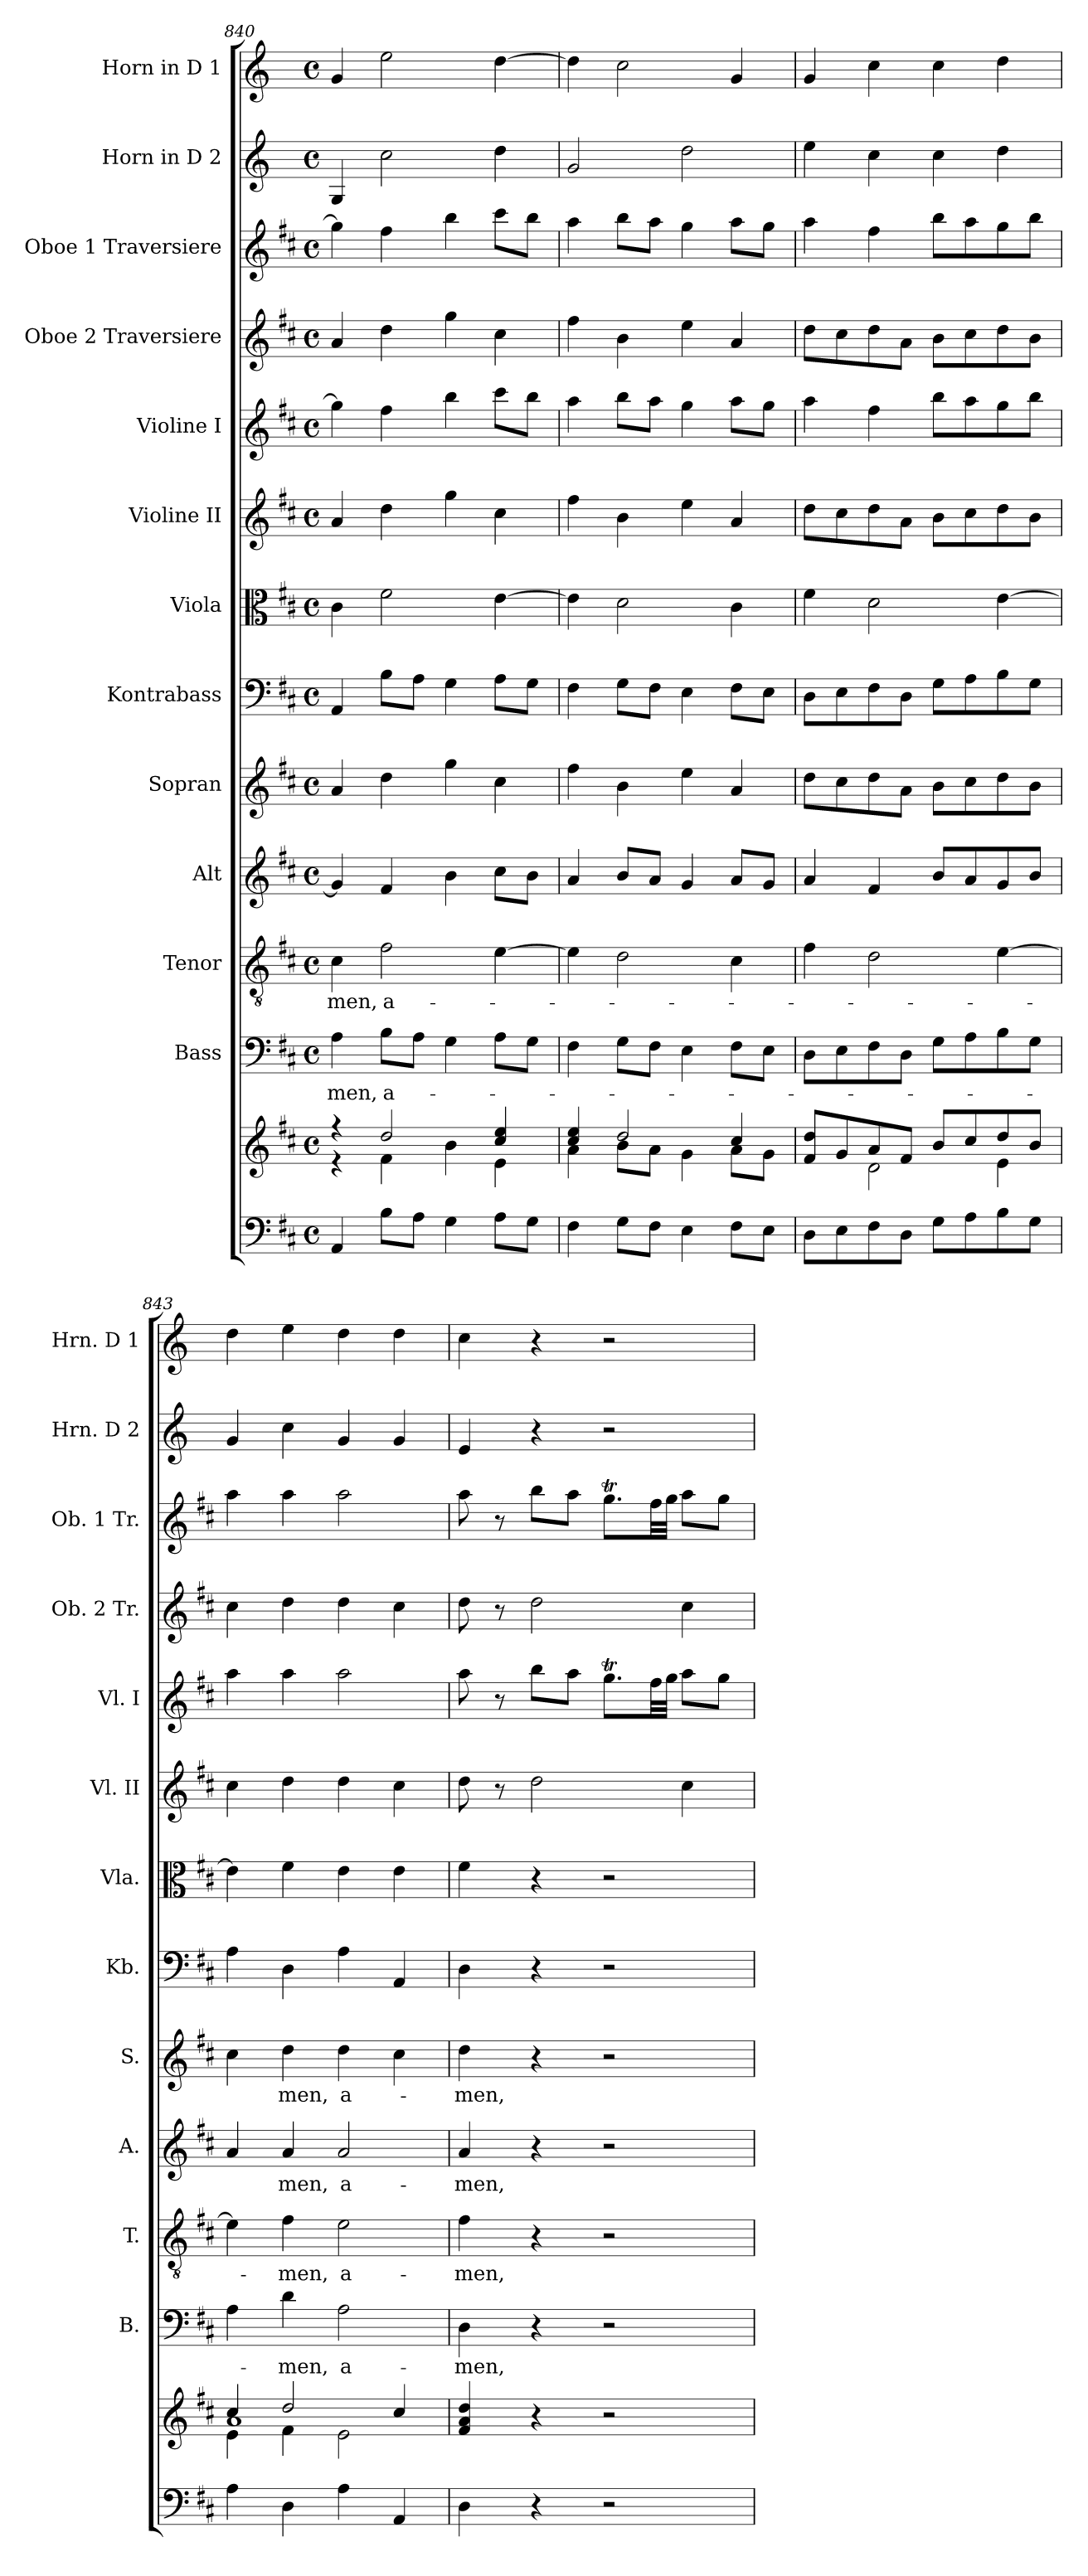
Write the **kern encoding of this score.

**kern	**kern	**kern	**text	**kern	**text	**kern	**text	**kern	**text	**kern	**kern	**kern	**kern	**kern	**kern	**kern	**kern
*part13	*part13	*part12	*part12	*part11	*part11	*part10	*part10	*part9	*part9	*part8	*part7	*part6	*part5	*part4	*part3	*part2	*part1
*staff14	*staff13	*staff12	*staff12	*staff11	*staff11	*staff10	*staff10	*staff9	*staff9	*staff8	*staff7	*staff6	*staff5	*staff4	*staff3	*staff2	*staff1
*	*	*I"Bass	*	*I"Tenor	*	*I"Alt	*	*I"Sopran	*	*I"Kontrabass	*I"Viola	*I"Violine II	*I"Violine I	*I"Oboe 2 Traversiere	*I"Oboe 1 Traversiere	*I"Horn in D 2	*I"Horn in D 1
*	*	*I'B.	*	*I'T.	*	*I'A.	*	*I'S.	*	*I'Kb.	*I'Vla.	*I'Vl. II	*I'Vl. I	*I'Ob. 2 Tr.	*I'Ob. 1 Tr.	*I'Hrn. D 2	*I'Hrn. D 1
*clefF4	*clefG2	*clefF4	*	*clefGv2	*	*clefG2	*	*clefG2	*	*clefF4	*clefC3	*clefG2	*clefG2	*clefG2	*clefG2	*clefG2	*clefG2
*	*	*	*	*	*	*	*	*	*	*ITrd7c12	*	*	*	*	*	*ITrd6c10	*ITrd6c10
*k[f#c#]	*k[f#c#]	*k[f#c#]	*	*k[f#c#]	*	*k[f#c#]	*	*k[f#c#]	*	*k[f#c#]	*k[f#c#]	*k[f#c#]	*k[f#c#]	*k[f#c#]	*k[f#c#]	*k[f#c#]	*k[f#c#]
*D:	*D:	*D:	*	*D:	*	*D:	*	*D:	*	*D:	*D:	*D:	*D:	*D:	*D:	*D:	*D:
*M4/4	*M4/4	*M4/4	*	*M4/4	*	*M4/4	*	*M4/4	*	*M4/4	*M4/4	*M4/4	*M4/4	*M4/4	*M4/4	*M4/4	*M4/4
*met(c)	*met(c)	*met(c)	*	*met(c)	*	*met(c)	*	*met(c)	*	*met(c)	*met(c)	*met(c)	*met(c)	*met(c)	*met(c)	*met(c)	*met(c)
=840	=840	=840	=840	=840	=840	=840	=840	=840	=840	=840	=840	=840	=840	=840	=840	=840	=840
*	*^	*	*	*	*	*	*	*	*	*	*	*	*	*	*	*	*
!	!	!	!	!LO:LY:b	!	!LO:LY:b	!	!	!	!	!	!	!	!	!	!	!	!
4AA/	4r	4r	4A\	-men,	4c#\	-men,	4g/]	.	4a/	.	4AAA/	4c#\	4a/	4gg\]	4a/	4gg\]	4AA/	4A/
!	!	!	!	!LO:LY:b	!	!LO:LY:b	!	!	!	!	!	!	!	!	!	!	!	!
8B\L	2dd/	4f#\	8B\L	a-	2f#\	a-	4f#/	.	4dd\	.	8BB\L	2f#\	4dd\	4ff#\	4dd\	4ff#\	2d\	2f#\
8A\J	.	.	8A\J	.	.	.	.	.	.	.	8AA\J	.	.	.	.	.	.	.
4G\	.	4b\	4G\	.	.	.	4b\	.	4gg\	.	4GG\	.	4gg\	4bb\	4gg\	4bb\	.	.
8A\L	4cc#/ 4ee/	4e\	8A\L	.	[4e\	.	8cc#\L	.	4cc#\	.	8AA\L	[4e\	4cc#\	8ccc#\L	4cc#\	8ccc#\L	4e\	[4e\
8G\J	.	.	8G\J	.	.	.	8b\J	.	.	.	8GG\J	.	.	8bb\J	.	8bb\J	.	.
=841	=841	=841	=841	=841	=841	=841	=841	=841	=841	=841	=841	=841	=841	=841	=841	=841	=841	=841
4F#\	4cc#/ 4ee/	4a\	4F#\	.	4e\]	.	4a/	.	4ff#\	.	4FF#\	4e\]	4ff#\	4aa\	4ff#\	4aa\	2A/	4e\]
8G\L	2dd/	8b\L	8G\L	.	2d\	.	8b/L	.	4b\	.	8GG\L	2d\	4b\	8bb\L	4b\	8bb\L	.	2d\
8F#\J	.	8a\J	8F#\J	.	.	.	8a/J	.	.	.	8FF#\J	.	.	8aa\J	.	8aa\J	.	.
4E\	.	4g\	4E\	.	.	.	4g/	.	4ee\	.	4EE\	.	4ee\	4gg\	4ee\	4gg\	2e\	.
8F#\L	4cc#/	8a\L	8F#\L	.	4c#\	.	8a/L	.	4a/	.	8FF#\L	4c#\	4a/	8aa\L	4a/	8aa\L	.	4A/
8E\J	.	8g\J	8E\J	.	.	.	8g/J	.	.	.	8EE\J	.	.	8gg\J	.	8gg\J	.	.
=842	=842	=842	=842	=842	=842	=842	=842	=842	=842	=842	=842	=842	=842	=842	=842	=842	=842	=842
8D\L	8f#/ 8dd/L	4ryy	8D\L	.	4f#\	.	4a/	.	8dd\L	.	8DD\L	4f#\	8dd\L	4aa\	8dd\L	4aa\	4f#\	4A/
8E\	8g/	.	8E\	.	.	.	.	.	8cc#\	.	8EE\	.	8cc#\	.	8cc#\	.	.	.
8F#\	8a/	2d\	8F#\	.	2d\	.	4f#/	.	8dd\	.	8FF#\	2d\	8dd\	4ff#\	8dd\	4ff#\	4d\	4d\
8D\J	8f#/J	.	8D\J	.	.	.	.	.	8a\J	.	8DD\J	.	8a\J	.	8a\J	.	.	.
8G\L	8b/L	.	8G\L	.	.	.	8b/L	.	8b\L	.	8GG\L	.	8b\L	8bb\L	8b\L	8bb\L	4d\	4d\
8A\	8cc#/	.	8A\	.	.	.	8a/	.	8cc#\	.	8AA\	.	8cc#\	8aa\	8cc#\	8aa\	.	.
8B\	8dd/	4e\	8B\	.	[4e\	.	8g/	.	8dd\	.	8BB\	[4e\	8dd\	8gg\	8dd\	8gg\	4e\	4e\
8G\J	8b/J	.	8G\J	.	.	.	8b/J	.	8b\J	.	8GG\J	.	8b\J	8bb\J	8b\J	8bb\J	.	.
=843	=843	=843	=843	=843	=843	=843	=843	=843	=843	=843	=843	=843	=843	=843	=843	=843	=843	=843
*	*	*^	*	*	*	*	*	*	*	*	*	*	*	*	*	*	*	*
4A\	4cc#/	4e\	1a	4A\	.	4e\]	.	4a/	.	4cc#\	.	4AA\	4e\]	4cc#\	4aa\	4cc#\	4aa\	4A/	4e\
!	!	!	!	!	!LO:LY:b	!	!LO:LY:b	!	!LO:LY:b	!	!LO:LY:b	!	!	!	!	!	!	!	!
4D\	2dd/	4f#\	.	4d\	-men,	4f#\	-men,	4a/	-men,	4dd\	-men,	4DD\	4f#\	4dd\	4aa\	4dd\	4aa\	4d\	4f#\
!	!	!	!	!	!LO:LY:b	!	!LO:LY:b	!	!LO:LY:b	!	!LO:LY:b	!	!	!	!	!	!	!	!
4A\	.	2e\	.	2A\	a-	2e\	a-	2a/	a-	4dd\	a-	4AA\	4e\	4dd\	2aa\	4dd\	2aa\	4A/	4e\
4AA/	4cc#/	.	.	.	.	.	.	.	.	4cc#\	.	4AAA/	4e\	4cc#\	.	4cc#\	.	4A/	4e\
*	*v	*v	*v	*	*	*	*	*	*	*	*	*	*	*	*	*	*	*	*
!!LO:PB:g=z
=844	=844	=844	=844	=844	=844	=844	=844	=844	=844	=844	=844	=844	=844	=844	=844	=844	=844
!	!	!	!LO:LY:b	!	!LO:LY:b	!	!LO:LY:b	!	!LO:LY:b	!	!	!	!	!	!	!	!
4D\	4f#/ 4a/ 4dd/	4D\	-men,	4f#\	-men,	4a/	-men,	4dd\	-men,	4DD\	4f#\	8dd\	8aa\	8dd\	8aa\	4F#/	4d\
.	.	.	.	.	.	.	.	.	.	.	.	8r	8r	8r	8r	.	.
4r	4r	4r	.	4r	.	4r	.	4r	.	4r	4r	2dd\	8bb\L	2dd\	8bb\L	4r	4r
.	.	.	.	.	.	.	.	.	.	.	.	.	8aa\J	.	8aa\J	.	.
2r	2r	2r	.	2r	.	2r	.	2r	.	2r	2r	.	8.ggT\L	.	8.ggT\L	2r	2r
.	.	.	.	.	.	.	.	.	.	.	.	.	32ff#\LL	.	32ff#\LL	.	.
.	.	.	.	.	.	.	.	.	.	.	.	.	32gg\JJJ	.	32gg\JJJ	.	.
.	.	.	.	.	.	.	.	.	.	.	.	4cc#\	8aa\L	4cc#\	8aa\L	.	.
.	.	.	.	.	.	.	.	.	.	.	.	.	8gg\J	.	8gg\J	.	.
=	=	=	=	=	=	=	=	=	=	=	=	=	=	=	=	=	=
*-	*-	*-	*-	*-	*-	*-	*-	*-	*-	*-	*-	*-	*-	*-	*-	*-	*-
